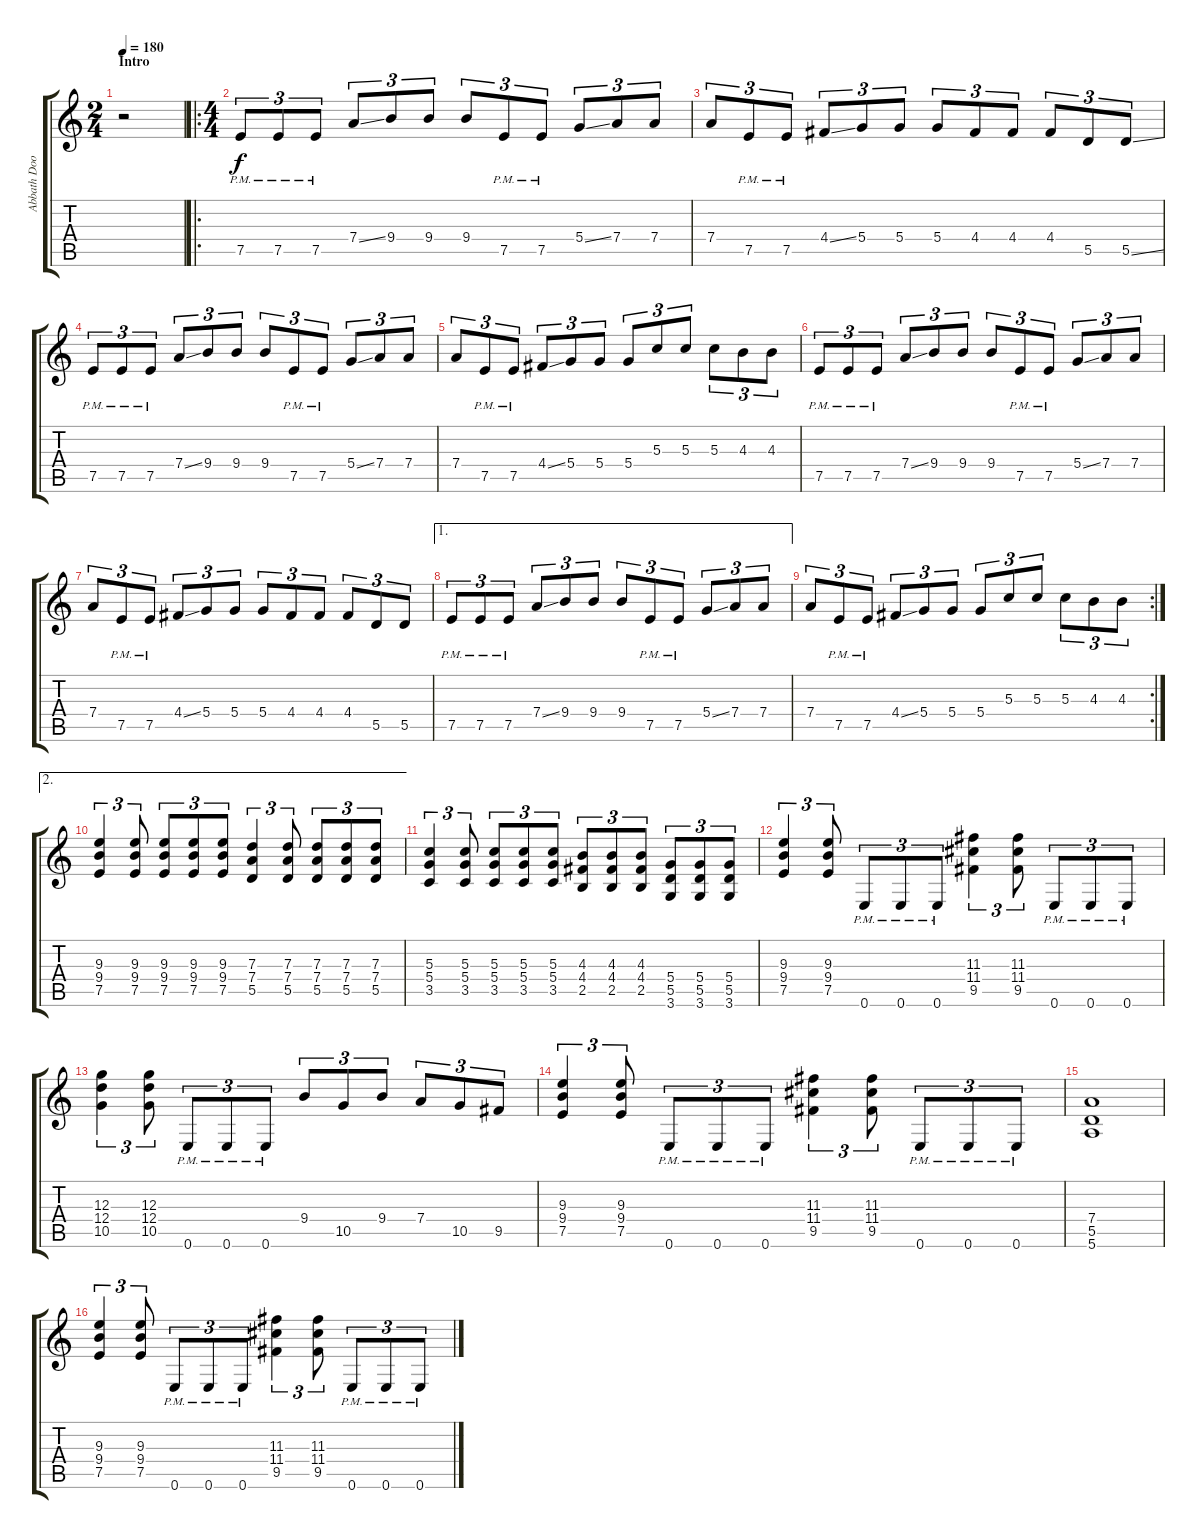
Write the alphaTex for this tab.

\track ("Abbath Doom Occulta (Guitar)" "Abbath Doo") {instrument distortionguitar}
\staff {score tabs}
\tuning (E4 B3 G3 D3 A2 E2) {hide}
\ts (2 4)
\section ("" "Intro")
\tempo 180
\clef g2
\ks c
r.2{dy f instrument distortionguitar} |
\ro
\ts (4 4)
7.5{pm}.8{tu (3 2)} 7.5{pm}.8{tu (3 2)} 7.5{pm}.8{tu (3 2)} 7.4{ss}.8{tu (3 2)} 9.4.8{tu (3 2)} 9.4.8{tu (3 2)} 9.4.8{tu (3 2)} 7.5{pm}.8{tu (3 2)} 7.5{pm}.8{tu (3 2)} 5.4{ss}.8{tu (3 2)} 7.4.8{tu (3 2)} 7.4.8{tu (3 2)} |
7.4.8{tu (3 2)} 7.5{pm}.8{tu (3 2)} 7.5{pm}.8{tu (3 2)} 4.4{ss}.8{tu (3 2)} 5.4.8{tu (3 2)} 5.4.8{tu (3 2)} 5.4.8{tu (3 2)} 4.4.8{tu (3 2)} 4.4.8{tu (3 2)} 4.4.8{tu (3 2)} 5.5.8{tu (3 2)} 5.5{ss}.8{tu (3 2)} |
7.5{pm}.8{tu (3 2)} 7.5{pm}.8{tu (3 2)} 7.5{pm}.8{tu (3 2)} 7.4{ss}.8{tu (3 2)} 9.4.8{tu (3 2)} 9.4.8{tu (3 2)} 9.4.8{tu (3 2)} 7.5{pm}.8{tu (3 2)} 7.5{pm}.8{tu (3 2)} 5.4{ss}.8{tu (3 2)} 7.4.8{tu (3 2)} 7.4.8{tu (3 2)} |
7.4.8{tu (3 2)} 7.5{pm}.8{tu (3 2)} 7.5{pm}.8{tu (3 2)} 4.4{ss}.8{tu (3 2)} 5.4.8{tu (3 2)} 5.4.8{tu (3 2)} 5.4.8{tu (3 2)} 5.3.8{tu (3 2)} 5.3.8{tu (3 2)} 5.3.8{tu (3 2)} 4.3.8{tu (3 2)} 4.3.8{tu (3 2)} |
7.5{pm}.8{tu (3 2)} 7.5{pm}.8{tu (3 2)} 7.5{pm}.8{tu (3 2)} 7.4{ss}.8{tu (3 2)} 9.4.8{tu (3 2)} 9.4.8{tu (3 2)} 9.4.8{tu (3 2)} 7.5{pm}.8{tu (3 2)} 7.5{pm}.8{tu (3 2)} 5.4{ss}.8{tu (3 2)} 7.4.8{tu (3 2)} 7.4.8{tu (3 2)} |
7.4.8{tu (3 2)} 7.5{pm}.8{tu (3 2)} 7.5{pm}.8{tu (3 2)} 4.4{ss}.8{tu (3 2)} 5.4.8{tu (3 2)} 5.4.8{tu (3 2)} 5.4.8{tu (3 2)} 4.4.8{tu (3 2)} 4.4.8{tu (3 2)} 4.4.8{tu (3 2)} 5.5.8{tu (3 2)} 5.5.8{tu (3 2)} |
\ae 1
7.5{pm}.8{tu (3 2)} 7.5{pm}.8{tu (3 2)} 7.5{pm}.8{tu (3 2)} 7.4{ss}.8{tu (3 2)} 9.4.8{tu (3 2)} 9.4.8{tu (3 2)} 9.4.8{tu (3 2)} 7.5{pm}.8{tu (3 2)} 7.5{pm}.8{tu (3 2)} 5.4{ss}.8{tu (3 2)} 7.4.8{tu (3 2)} 7.4.8{tu (3 2)} |
\rc 2
7.4.8{tu (3 2)} 7.5{pm}.8{tu (3 2)} 7.5{pm}.8{tu (3 2)} 4.4{ss}.8{tu (3 2)} 5.4.8{tu (3 2)} 5.4.8{tu (3 2)} 5.4.8{tu (3 2)} 5.3.8{tu (3 2)} 5.3.8{tu (3 2)} 5.3.8{tu (3 2)} 4.3.8{tu (3 2)} 4.3.8{tu (3 2)} |
\ae 2
(9.3 9.4 7.5).4{tu (3 2)} (9.3 9.4 7.5).8{tu (3 2)} (9.3 9.4 7.5).8{tu (3 2)} (9.3 9.4 7.5).8{tu (3 2)} (9.3 9.4 7.5).8{tu (3 2)} (7.3 7.4 5.5).4{tu (3 2)} (7.3 7.4 5.5).8{tu (3 2)} (7.3 7.4 5.5).8{tu (3 2)} (7.3 7.4 5.5).8{tu (3 2)} (7.3 7.4 5.5).8{tu (3 2)} |
(5.3 5.4 3.5).4{tu (3 2)} (5.3 5.4 3.5).8{tu (3 2)} (5.3 5.4 3.5).8{tu (3 2)} (5.3 5.4 3.5).8{tu (3 2)} (5.3 5.4 3.5).8{tu (3 2)} (4.3 4.4 2.5).8{tu (3 2)} (4.3 4.4 2.5).8{tu (3 2)} (4.3 4.4 2.5).8{tu (3 2)} (5.4 5.5 3.6).8{tu (3 2)} (5.4 5.5 3.6).8{tu (3 2)} (5.4 5.5 3.6).8{tu (3 2)} |
(9.3 9.4 7.5).4{tu (3 2)} (9.3 9.4 7.5).8{tu (3 2)} 0.6{pm}.8{tu (3 2)} 0.6{pm}.8{tu (3 2)} 0.6{pm}.8{tu (3 2)} (11.3 11.4 9.5).4{tu (3 2)} (11.3 11.4 9.5).8{tu (3 2)} 0.6{pm}.8{tu (3 2)} 0.6{pm}.8{tu (3 2)} 0.6{pm}.8{tu (3 2)} |
(12.3 12.4 10.5).4{tu (3 2)} (12.3 12.4 10.5).8{tu (3 2)} 0.6{pm}.8{tu (3 2)} 0.6{pm}.8{tu (3 2)} 0.6{pm}.8{tu (3 2)} 9.4.8{tu (3 2)} 10.5.8{tu (3 2)} 9.4.8{tu (3 2)} 7.4.8{tu (3 2)} 10.5.8{tu (3 2)} 9.5.8{tu (3 2)} |
(9.3 9.4 7.5).4{tu (3 2)} (9.3 9.4 7.5).8{tu (3 2)} 0.6{pm}.8{tu (3 2)} 0.6{pm}.8{tu (3 2)} 0.6{pm}.8{tu (3 2)} (11.3 11.4 9.5).4{tu (3 2)} (11.3 11.4 9.5).8{tu (3 2)} 0.6{pm}.8{tu (3 2)} 0.6{pm}.8{tu (3 2)} 0.6{pm}.8{tu (3 2)} |
(7.4 5.5 5.6).1 |
(9.3 9.4 7.5).4{tu (3 2)} (9.3 9.4 7.5).8{tu (3 2)} 0.6{pm}.8{tu (3 2)} 0.6{pm}.8{tu (3 2)} 0.6{pm}.8{tu (3 2)} (11.3 11.4 9.5).4{tu (3 2)} (11.3 11.4 9.5).8{tu (3 2)} 0.6{pm}.8{tu (3 2)} 0.6{pm}.8{tu (3 2)} 0.6{pm}.8{tu (3 2)}
